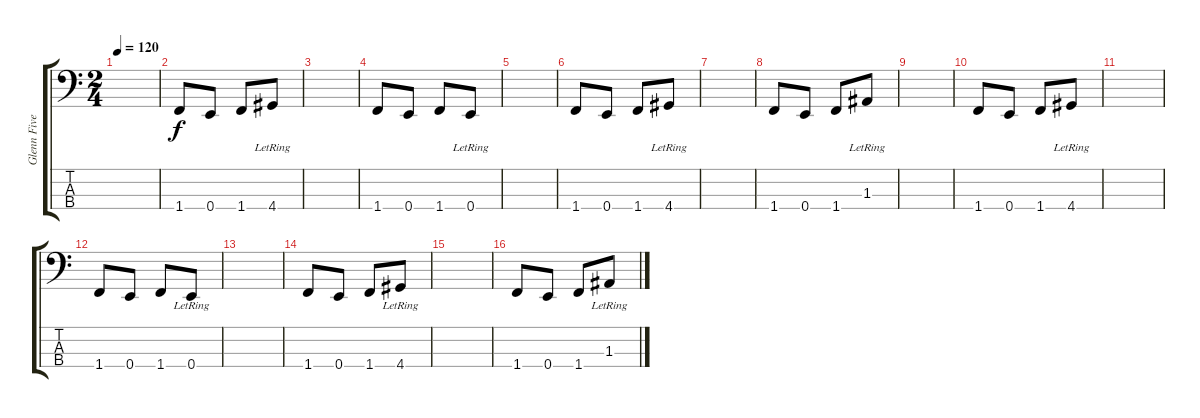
\track ("Glenn Five" "Glenn Five") {instrument electricbassfinger}
\staff {score tabs}
\tuning (G2 D2 A1 E1) {hide}
\ts (2 4)
\tempo 120
\clef f4
\ks c
|
1.4.8 0.4.8 1.4.8 4.4{lr}.8 |
|
1.4.8 0.4.8 1.4.8 0.4{lr}.8 |
|
1.4.8 0.4.8 1.4.8 4.4{lr}.8 |
|
1.4.8 0.4.8 1.4.8 1.3{lr}.8 |
|
1.4.8 0.4.8 1.4.8 4.4{lr}.8 |
|
1.4.8 0.4.8 1.4.8 0.4{lr}.8 |
|
1.4.8 0.4.8 1.4.8 4.4{lr}.8 |
|
1.4.8 0.4.8 1.4.8 1.3{lr}.8
